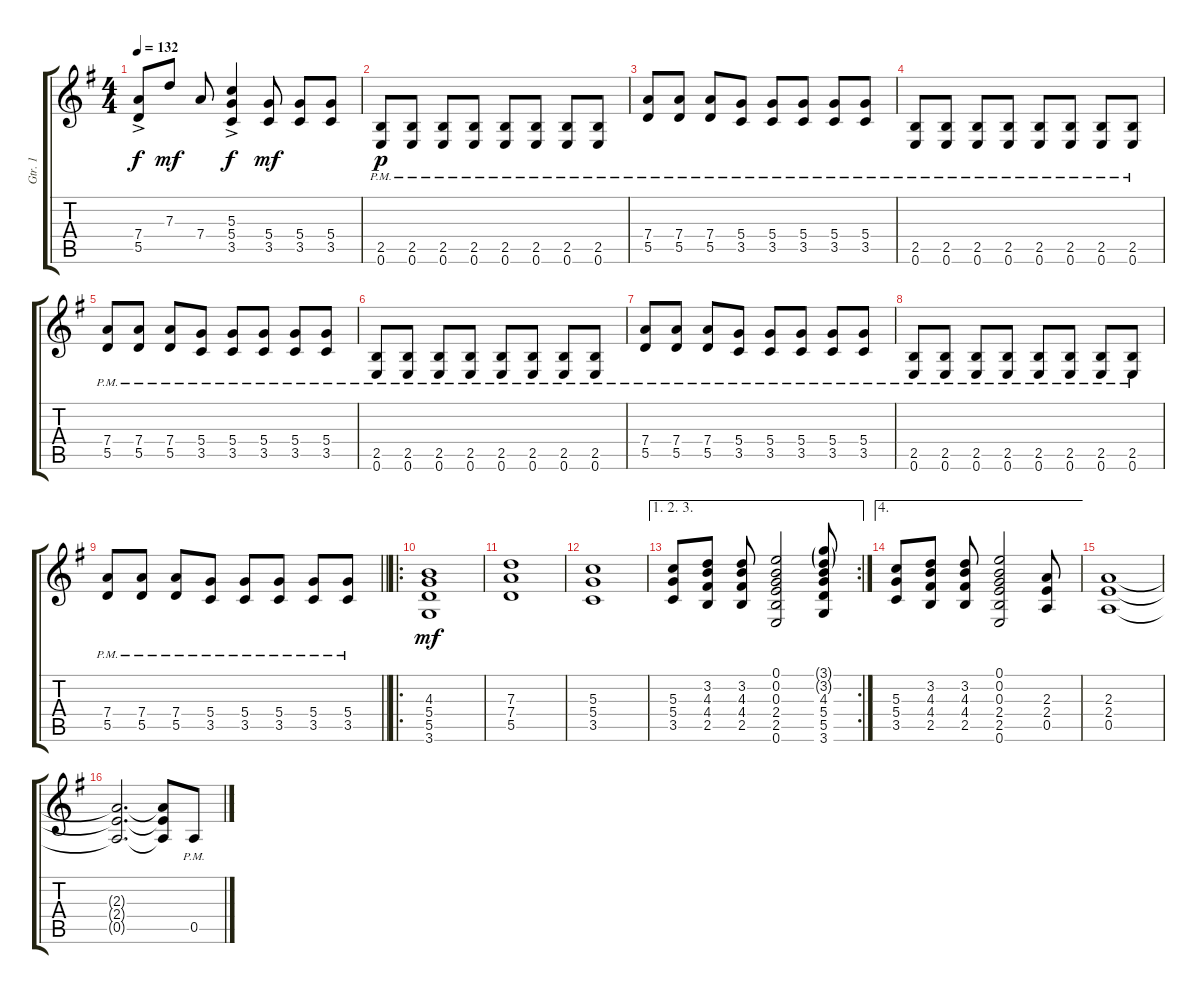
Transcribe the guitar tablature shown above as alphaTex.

\track ("Gtr. 1" "Gtr. 1") {instrument distortionguitar}
\staff {score tabs}
\tuning (E4 B3 G3 D3 A2 E2) {hide}
\ts (4 4)
\tempo 132
\clef g2
\ks g
(7.4{ac} 5.5{ac}).8{dy f} 7.3.8{dy mf} 7.4.8 (5.3{ac} 5.4{ac} 3.5{ac}).4{dy f} (5.4 3.5).8{dy mf} (5.4 3.5).8 (5.4 3.5).8 |
(2.5{pm} 0.6{pm}).8{dy p} (2.5{pm} 0.6{pm}).8 (2.5{pm} 0.6{pm}).8 (2.5{pm} 0.6{pm}).8 (2.5{pm} 0.6{pm}).8 (2.5{pm} 0.6{pm}).8 (2.5{pm} 0.6{pm}).8 (2.5{pm} 0.6{pm}).8 |
(7.4{pm} 5.5{pm}).8 (7.4{pm} 5.5{pm}).8 (7.4{pm} 5.5{pm}).8 (5.4{pm} 3.5{pm}).8 (5.4{pm} 3.5{pm}).8 (5.4{pm} 3.5{pm}).8 (5.4{pm} 3.5{pm}).8 (5.4{pm} 3.5{pm}).8 |
(2.5{pm} 0.6{pm}).8 (2.5{pm} 0.6{pm}).8 (2.5{pm} 0.6{pm}).8 (2.5{pm} 0.6{pm}).8 (2.5{pm} 0.6{pm}).8 (2.5{pm} 0.6{pm}).8 (2.5{pm} 0.6{pm}).8 (2.5{pm} 0.6{pm}).8 |
(7.4{pm} 5.5{pm}).8 (7.4{pm} 5.5{pm}).8 (7.4{pm} 5.5{pm}).8 (5.4{pm} 3.5{pm}).8 (5.4{pm} 3.5{pm}).8 (5.4{pm} 3.5{pm}).8 (5.4{pm} 3.5{pm}).8 (5.4{pm} 3.5{pm}).8 |
(2.5{pm} 0.6{pm}).8 (2.5{pm} 0.6{pm}).8 (2.5{pm} 0.6{pm}).8 (2.5{pm} 0.6{pm}).8 (2.5{pm} 0.6{pm}).8 (2.5{pm} 0.6{pm}).8 (2.5{pm} 0.6{pm}).8 (2.5{pm} 0.6{pm}).8 |
(7.4{pm} 5.5{pm}).8 (7.4{pm} 5.5{pm}).8 (7.4{pm} 5.5{pm}).8 (5.4{pm} 3.5{pm}).8 (5.4{pm} 3.5{pm}).8 (5.4{pm} 3.5{pm}).8 (5.4{pm} 3.5{pm}).8 (5.4{pm} 3.5{pm}).8 |
(2.5{pm} 0.6{pm}).8 (2.5{pm} 0.6{pm}).8 (2.5{pm} 0.6{pm}).8 (2.5{pm} 0.6{pm}).8 (2.5{pm} 0.6{pm}).8 (2.5{pm} 0.6{pm}).8 (2.5{pm} 0.6{pm}).8 (2.5{pm} 0.6{pm}).8 |
\barLineRight lightlight
(7.4{pm} 5.5{pm}).8 (7.4{pm} 5.5{pm}).8 (7.4{pm} 5.5{pm}).8 (5.4{pm} 3.5{pm}).8 (5.4{pm} 3.5{pm}).8 (5.4{pm} 3.5{pm}).8 (5.4{pm} 3.5{pm}).8 (5.4{pm} 3.5{pm}).8 |
\ro
(4.3 5.4 5.5 3.6).1{dy mf} |
(7.3 7.4 5.5).1 |
(5.3 5.4 3.5).1 |
\ae (1 2 3)
\rc 2
(5.3 5.4 3.5).8 (3.2 4.3 4.4 2.5).8 (3.2 4.3 4.4 2.5).8 (0.1 0.2 0.3 2.4 2.5 0.6).2 (3.1{g} 3.2{g} 4.3 5.4 5.5 3.6).8 |
\ae 4
(5.3 5.4 3.5).8 (3.2 4.3 4.4 2.5).8 (3.2 4.3 4.4 2.5).8 (0.1 0.2 0.3 2.4 2.5 0.6).2 (2.3 2.4 0.5).8 |
(2.3 2.4 0.5).1 |
(2.3{t} 2.4{t} 0.5{t}).2{d} (2.3{t} 2.4{t} 0.5{t}).8 0.5{pm}.8
